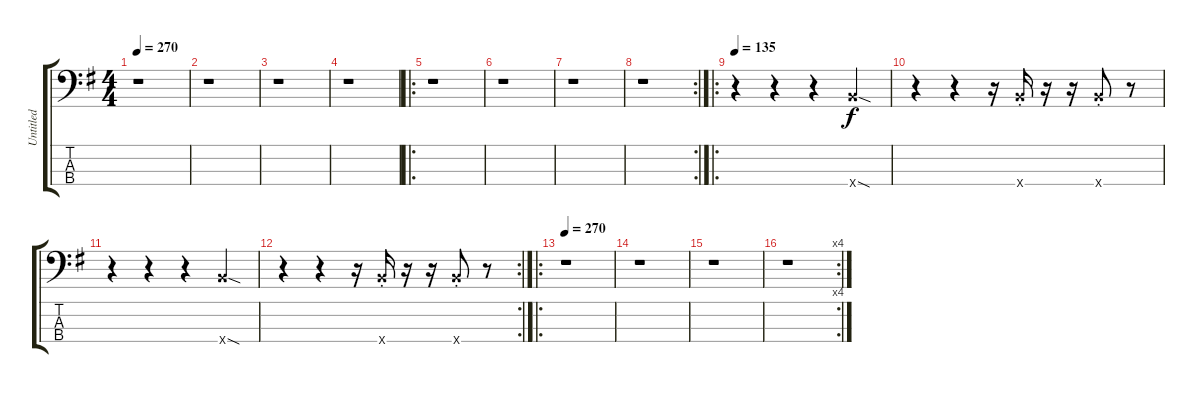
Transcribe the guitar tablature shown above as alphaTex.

\track ("Untitled" "Untitled") {instrument slapbass1}
\staff {score tabs}
\tuning (G2 D2 A1 E1) {hide}
\ts (4 4)
\tempo 270
\clef f4
\ks g
r.1{dy f} |
r.1 |
r.1 |
r.1 |
\ro
r.1 |
r.1 |
r.1 |
\rc 2
r.1 |
\ro
\tempo 135
r.4 r.4 r.4 7.4{sod x}.4 |
r.4 r.4 r.16 7.4{st x}.16 r.16 r.16 7.4{st x}.8 r.8 |
r.4 r.4 r.4 7.4{sod x}.4 |
\rc 2
r.4 r.4 r.16 7.4{st x}.16 r.16 r.16 7.4{st x}.8 r.8 |
\ro
\tempo 270
r.1 |
r.1 |
r.1 |
\rc 4
r.1
